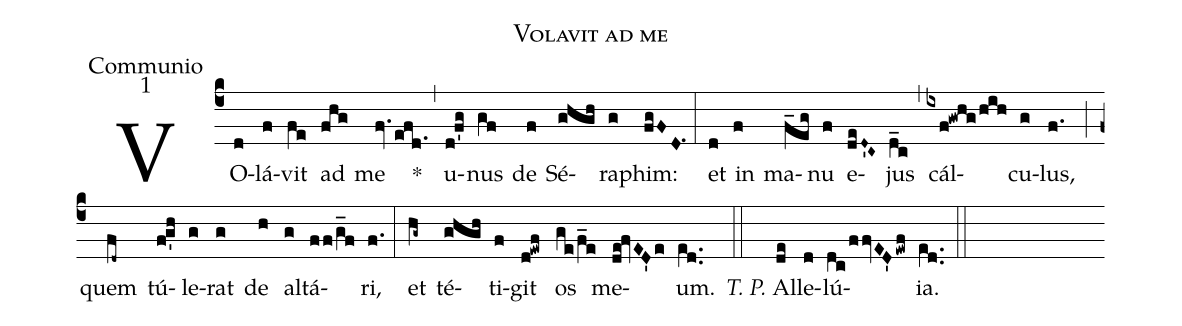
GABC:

name: Volavit ad me;
office-part: Communio;
mode: 1;
%%
(c4) VO(d)lá(f)vit(fe) ad(fhg) me(fv.efd.1) *(,)
u(d!f'g)nus(gf) de(f) Sé(ghgh)ra(g)phim:(fgFD.1) (:)
et(d) in(f) ma(f_eg)nu(f) e(deD~'C~)jus(d_c) (,) cál(ixf!gwhg/hih)cu(g)lus,(f.) (;) quem(fd~) tú(fg'h)le(g)rat(g) de(h) al(g)tá(ff/g_f)ri,(f.) (:)
et(hg~) té(ghgh)ti(f)git(d!ewf) os(ge/f_e) me(de!fvED'e)um.(e[ll:1]d..) (::)
<i>T. P.</i> Al(de)le(d)lú(dc/ffvED'ewf)ia.(e[ll:1]d..) (::)
